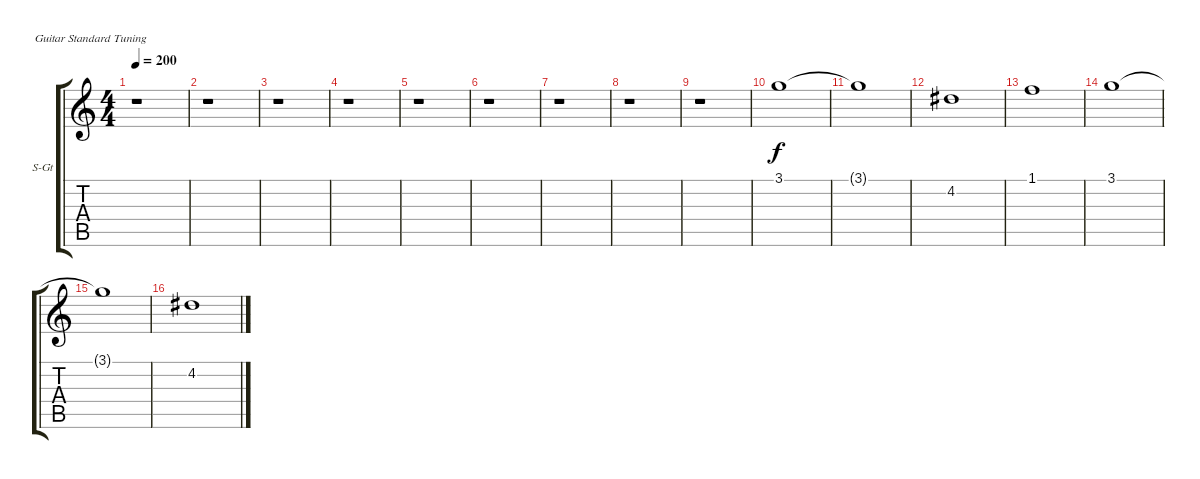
\bracketExtendMode groupsimilarinstruments
\firstSystemTrackNameOrientation horizontal
\otherSystemsTrackNameOrientation horizontal
\track ("Клавиши" "S-Gt") {instrument stringensemble1}
\staff {score tabs}
\tuning (E4 B3 G3 D3 A2 E2)
\displaytranspose 12
\ts (4 4)
\tempo 200
\clef g2
\ks c
r.1{dy f} |
r.1 |
r.1 |
r.1 |
r.1 |
r.1 |
r.1 |
r.1 |
r.1 |
3.1.1 |
3.1{t}.1 |
4.2.1 |
1.1.1 |
3.1.1 |
3.1{t}.1 |
4.2.1
